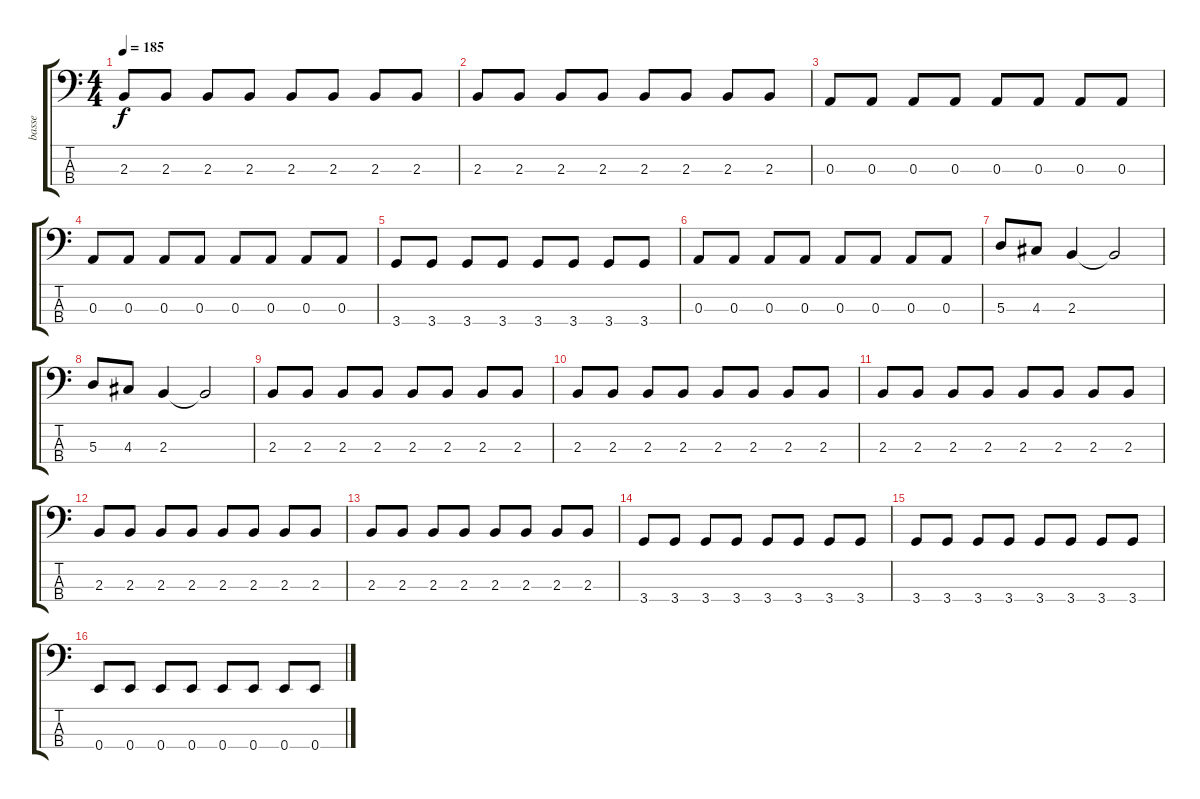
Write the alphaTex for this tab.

\track ("basse" "basse") {instrument electricbassfinger}
\staff {score tabs}
\tuning (G2 D2 A1 E1) {hide}
\ts (4 4)
\tempo 185
\clef f4
\ks c
2.3.8{dy f} 2.3.8 2.3.8 2.3.8 2.3.8 2.3.8 2.3.8 2.3.8 |
2.3.8 2.3.8 2.3.8 2.3.8 2.3.8 2.3.8 2.3.8 2.3.8 |
0.3.8 0.3.8 0.3.8 0.3.8 0.3.8 0.3.8 0.3.8 0.3.8 |
0.3.8 0.3.8 0.3.8 0.3.8 0.3.8 0.3.8 0.3.8 0.3.8 |
3.4.8 3.4.8 3.4.8 3.4.8 3.4.8 3.4.8 3.4.8 3.4.8 |
0.3.8 0.3.8 0.3.8 0.3.8 0.3.8 0.3.8 0.3.8 0.3.8 |
5.3.8 4.3.8 2.3.4 2.3{t}.2 |
5.3.8 4.3.8 2.3.4 2.3{t}.2 |
2.3.8 2.3.8 2.3.8 2.3.8 2.3.8 2.3.8 2.3.8 2.3.8 |
2.3.8 2.3.8 2.3.8 2.3.8 2.3.8 2.3.8 2.3.8 2.3.8 |
2.3.8 2.3.8 2.3.8 2.3.8 2.3.8 2.3.8 2.3.8 2.3.8 |
2.3.8 2.3.8 2.3.8 2.3.8 2.3.8 2.3.8 2.3.8 2.3.8 |
2.3.8 2.3.8 2.3.8 2.3.8 2.3.8 2.3.8 2.3.8 2.3.8 |
3.4.8 3.4.8 3.4.8 3.4.8 3.4.8 3.4.8 3.4.8 3.4.8 |
3.4.8 3.4.8 3.4.8 3.4.8 3.4.8 3.4.8 3.4.8 3.4.8 |
0.4.8 0.4.8 0.4.8 0.4.8 0.4.8 0.4.8 0.4.8 0.4.8
